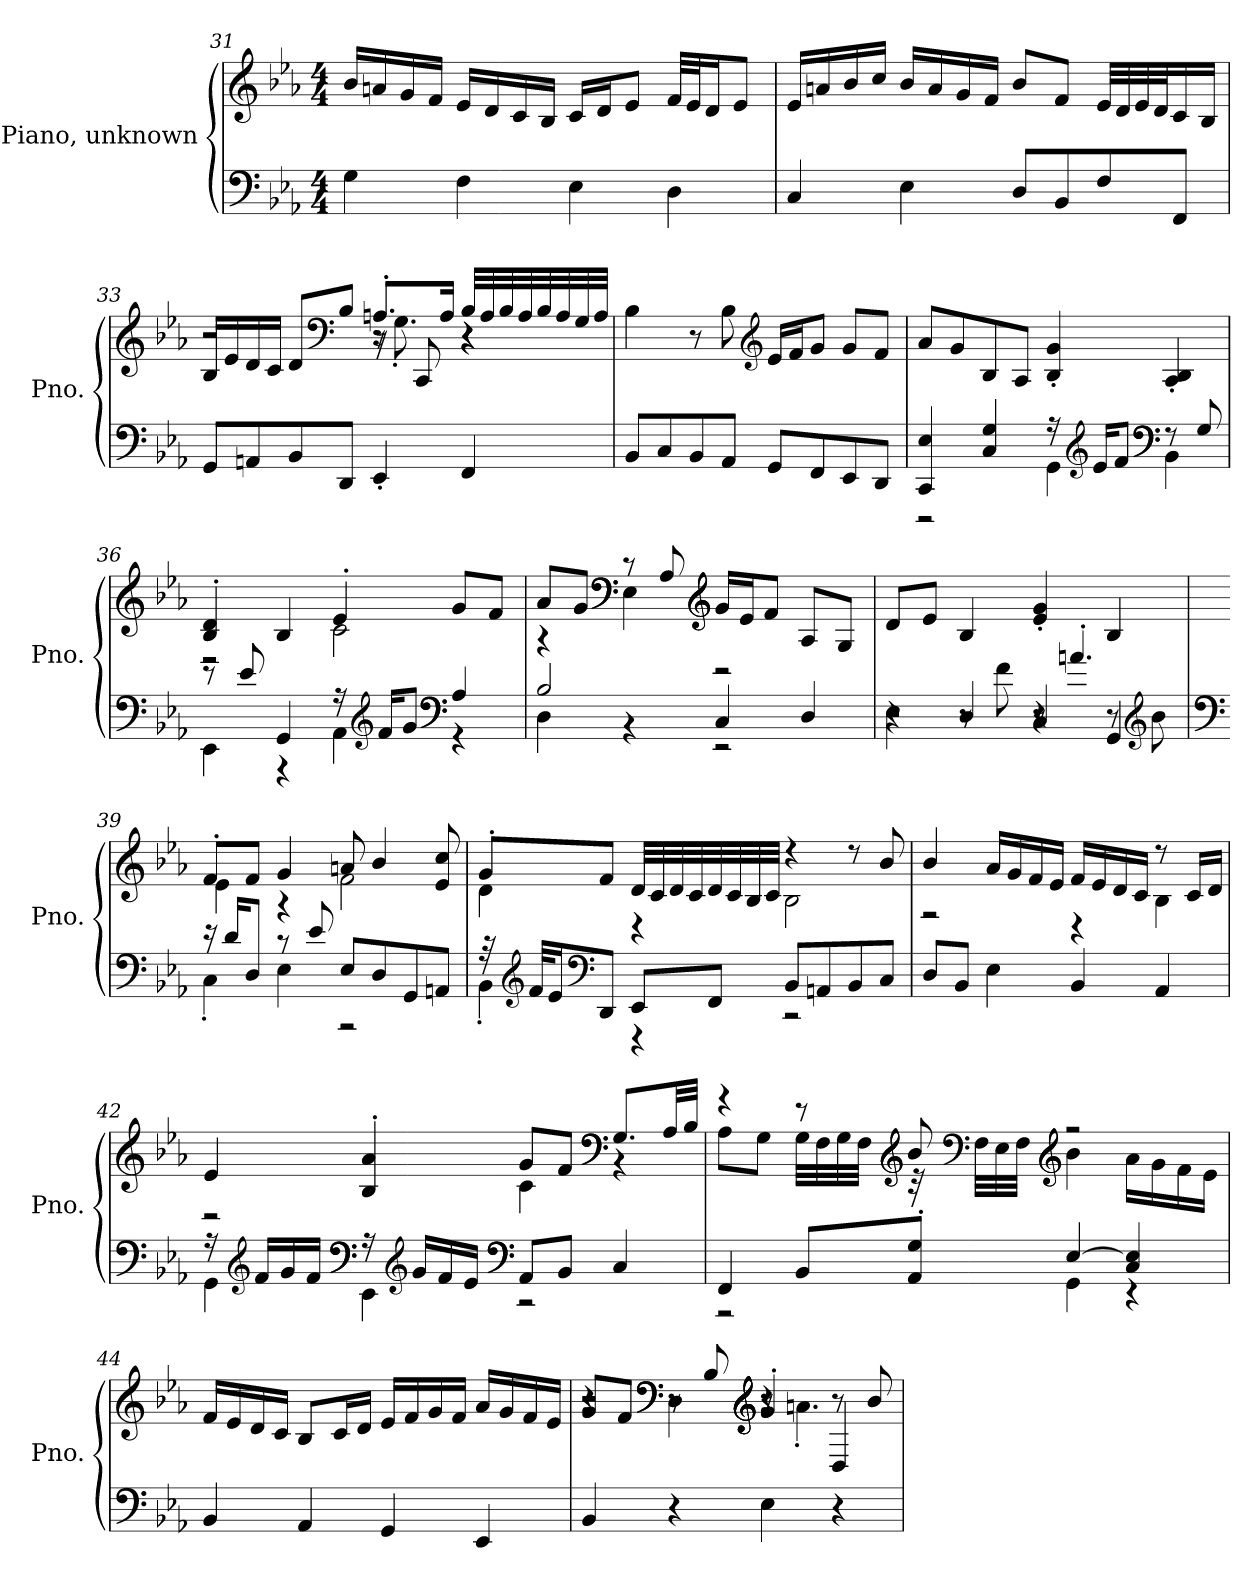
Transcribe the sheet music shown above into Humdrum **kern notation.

**kern	**kern
*part1	*part1
*staff2	*staff1
*I"Piano, unknown	*
*I'Pno.	*
!!LO:PB:g=z
*clefF4	*clefG2
*k[b-e-a-]	*k[b-e-a-]
*M4/4	*M4/4
=31	=31
4G\	16b-/LL
.	16an/
.	16g/
.	16f/JJ
4F\	16e-/LL
.	16d/
.	16c/
.	16B-/JJ
4E-\	16c/LL
.	16d/J
.	8e-/J
4D\	32f/LLL
.	32e-/J
.	16d/J
.	8e-/J
=32	=32
4C/	16e-/LL
.	16an/
.	16b-/
.	16cc/JJ
4E-\	16b-/LL
.	16a/
.	16g/
.	16f/JJ
8D/L	8b-/L
8BB-/	8f/J
8F/	32e-/LLL
.	32d/
.	32e-/
.	32d/J
8FF/J	16c/
.	16B-/JJ
!!LO:LB:g=z
=33	=33
*	*^
*	*	*^
8GG/L	16B-/LL	2r	2r
.	16e-/	.	.
8AAn/	16d/	.	.
.	16c/JJ	.	.
8BB-/	8d/L	.	.
*	*clefF4	*	*
8DD/J	8B-/J	.	.
4EE-'/	8.An'/L	16r	8r
.	.	8.G'\	.
.	.	.	8CC/
.	16A/Jk	.	.
4FF/	32B-/LLL	4r	4r
.	32A/	.	.
.	32B-/	.	.
.	32A/	.	.
.	32B-/	.	.
.	32A/	.	.
.	32G/	.	.
.	32A/JJJ	.	.
*	*v	*v	*v
=34	=34
8BB-/L	4B-\
8C/	.
8BB-/	8r
8AA-/J	8B-\
*	*clefG2
8GG/L	16e-/LL
.	16f/J
8FF/	8g/J
8EE-/	8g/L
8DD/J	8f/J
!!LO:LB:g=z
=35	=35
*^	*
4CC/ 4E-/	2r	8a-/L
.	.	8g/
4C/ 4G/	.	8B-/
.	.	8A-/J
16r	4GG\	4B-/' 4g/'
*clefG2	*	*
16e-/KL	.	.
8f/J	.	.
*clefF4	*	*
8r	4BB-\	4A-/' 4B-/'
8G/	.	.
=36	=36	=36
*	*	*^
8r	4EE-\	4B-/' 4d/'	2r
8e-/	.	.	.
4GG/	4r	4B-/	.
16r	4AA-\	4e-'/	2c\
*clefG2	*	*	*
16f/KL	.	.	.
8g/J	.	.	.
*clefF4	*	*	*
4A-/	4r	8g/L	.
.	.	8f/J	.
=37	=37	=37	=37
2B-/	4D\	8a-/L	4r
.	.	8g/J	.
*	*	*clefF4	*
.	4r	8r	4E-\
.	.	8A-/	.
*	*	*clefG2	*
4C/	2r	16g/LL	2r
.	.	16e-/J	.
.	.	8f/J	.
4D/	.	8A-/L	.
.	.	8G/J	.
*	*	*v	*v
!!LO:LB:g=z
=38	=38	=38
*	*^	*
2r	4E-\	4r	8d/L
.	.	.	8e-/J
.	8r	4D/	4B-/
.	8f\	.	.
8r	4r	4C/	4e-/' 4g/'
4.an'/	.	.	.
.	8r	4GG/	4B-/
*clefG2	*	*	*
.	8b-\	.	.
*v	*v	*v	*
=39	=39
*clefF4	*
*^	*^
16r	4C'\	8f'/L	4e-\
16d/KL	.	.	.
8D/J	.	8f/J	.
8r	4E-\	4g/	4r
8e-/	.	.	.
8E-/L	2r	8an/	2f\
8D/	.	4b-/	.
8GG/	.	.	.
8AAn/J	.	8e-/ 8cc/	.
!!LO:LB:g=z	!!
=40	=40	=40	=40
32r	4BB-'\	8g'/L	4d\
*clefG2	*	*	*
32f/KLL	.	.	.
16e-/J	.	.	.
*clefF4	*	*	*
8DD/J	.	8f/J	.
8EE-/L	4r	32d/LLL	4r
.	.	32c/	.
.	.	32d/	.
.	.	32c/	.
8FF/J	.	32d/	.
.	.	32c/	.
.	.	32B-/	.
.	.	32c/JJJ	.
8BB-/L	2r	4r	2B-\
8AAn/	.	.	.
8BB-/	.	8r	.
8C/J	.	8b-/	.
*v	*v	*	*
=41	=41	=41
8D/L	4b-/	2r
8BB-/J	.	.
4E-\	16a-/LL	.
.	16g/	.
.	16f/	.
.	16e-/JJ	.
4BB-/	16f/LL	4r
.	16e-/	.
.	16d/	.
.	16c/JJ	.
4AA-/	8r	4B-\
.	16c/LL	.
.	16d/JJ	.
!!LO:LB:g=z	!!
=42	=42	=42
*^	*	*
16r	4GG\	4e-/	2r
*clefG2	*	*	*
16f/LL	.	.	.
16g/	.	.	.
16f/JJ	.	.	.
*clefF4	*	*	*
16r	4EE-\	4B-/' 4a-/'	.
*clefG2	*	*	*
16g/LL	.	.	.
16f/	.	.	.
16e-/JJ	.	.	.
*clefF4	*	*	*
8AA-/L	2r	8g/L	4c\
8BB-/J	.	8f/J	.
*	*	*clefF4	*
4C/	.	8.G/L	4r
.	.	32A-/LL	.
.	.	32B-/JJJ	.
=43	=43	=43	=43
4FF/	2r	4r	8A-\L
.	.	.	8G\J
8BB-/L	.	8r	32G\LLL
.	.	.	32F\
.	.	.	32G\
.	.	.	32F\JJJ
*	*	*clefG2	*
8AA-/' 8G/'J	.	8b-/	32r
*	*	*clefF4	*
.	.	.	32F\LLL
.	.	.	32E-\
.	.	.	32F\JJJ
*	*	*clefG2	*
[4E-/	4GG\	2r	4b-\
4C/ 4E-/]	4r	.	16a-\LL
.	.	.	16g\
.	.	.	16f\
.	.	.	16e-\JJ
*v	*v	*	*
*	*v	*v
!!LO:PB:g=z
=44	=44
4BB-/	16f/LL
.	16e-/
.	16d/
.	16c/JJ
4AA-/	8B-/L
.	16c/L
.	16d/JJ
4GG/	16e-/LL
.	16f/
.	16g/
.	16f/JJ
4EE-/	16a-/LL
.	16g/
.	16f/
.	16e-/JJ
=45	=45
*	*^
*	*	*^
4BB-/	8g/L	4r	2r
.	8f/J	.	.
*	*clefF4	*	*
4r	8r	4D\	.
.	8B-/	.	.
*	*clefG2	*	*
4E-\	4g'/	8r	4r
.	.	4.an'\	.
4r	8r	.	4D/
.	8b-/	.	.
*	*v	*v	*v
=	=
*-	*-
